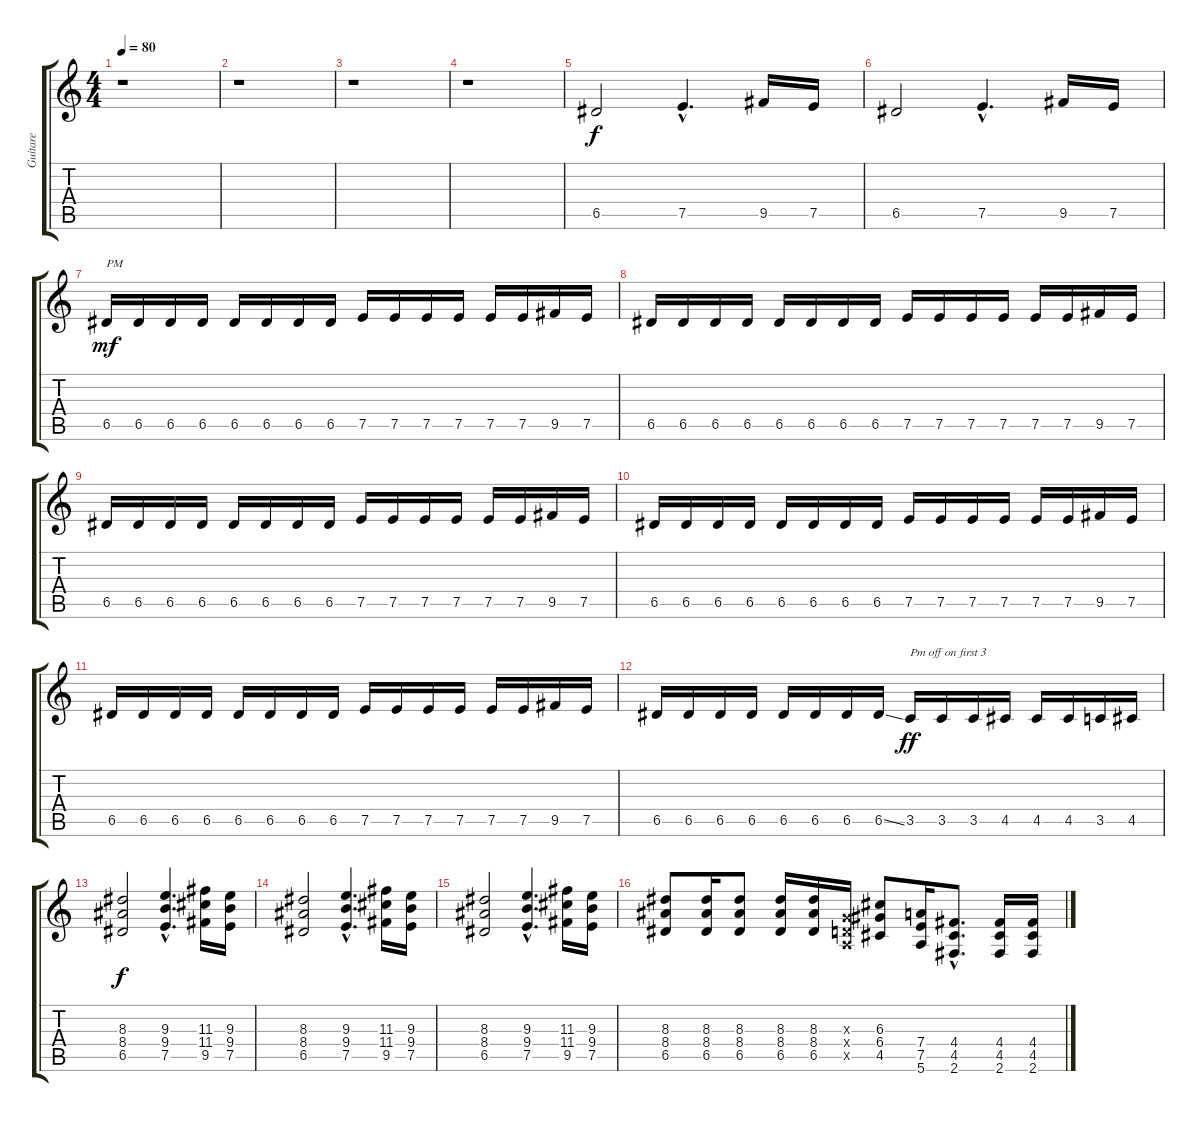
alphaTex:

\track ("Guitare" "Guitare") {instrument distortionguitar}
\staff {score tabs}
\tuning (E4 B3 G3 D3 A2 E2) {hide}
\ts (4 4)
\tempo 80
\clef g2
\ks c
r.1{dy f instrument distortionguitar} |
r.1 |
r.1 |
r.1 |
6.5.2 7.5{hac}.4{d} 9.5.16 7.5.16 |
6.5.2 7.5{hac}.4{d} 9.5.16 7.5.16 |
6.5.16{txt "PM" dy mf} 6.5.16 6.5.16 6.5.16 6.5.16 6.5.16 6.5.16 6.5.16 7.5.16 7.5.16 7.5.16 7.5.16 7.5.16 7.5.16 9.5.16 7.5.16 |
6.5.16 6.5.16 6.5.16 6.5.16 6.5.16 6.5.16 6.5.16 6.5.16 7.5.16 7.5.16 7.5.16 7.5.16 7.5.16 7.5.16 9.5.16 7.5.16 |
6.5.16 6.5.16 6.5.16 6.5.16 6.5.16 6.5.16 6.5.16 6.5.16 7.5.16 7.5.16 7.5.16 7.5.16 7.5.16 7.5.16 9.5.16 7.5.16 |
6.5.16 6.5.16 6.5.16 6.5.16 6.5.16 6.5.16 6.5.16 6.5.16 7.5.16 7.5.16 7.5.16 7.5.16 7.5.16 7.5.16 9.5.16 7.5.16 |
6.5.16 6.5.16 6.5.16 6.5.16 6.5.16 6.5.16 6.5.16 6.5.16 7.5.16 7.5.16 7.5.16 7.5.16 7.5.16 7.5.16 9.5.16 7.5.16 |
6.5.16 6.5.16 6.5.16 6.5.16 6.5.16 6.5.16 6.5.16 6.5{ss}.16 3.5.16{txt "Pm off on first 3" dy ff} 3.5.16 3.5.16 4.5.16 4.5.16 4.5.16 3.5.16 4.5.16 |
(8.3 8.4 6.5).2{dy f} (9.3{hac} 9.4{hac} 7.5{hac}).4{d} (11.3 11.4 9.5).16 (9.3 9.4 7.5).16 |
(8.3 8.4 6.5).2 (9.3{hac} 9.4{hac} 7.5{hac}).4{d} (11.3 11.4 9.5).16 (9.3 9.4 7.5).16 |
(8.3 8.4 6.5).2 (9.3{hac} 9.4{hac} 7.5{hac}).4{d} (11.3 11.4 9.5).16 (9.3 9.4 7.5).16 |
(8.3 8.4 6.5).8 (8.3 8.4 6.5).16 (8.3 8.4 6.5).8 (8.3 8.4 6.5).16 (8.3 8.4 6.5).16 (0.3{x} 0.4{x} 0.5{x}).16 (6.3 6.4 4.5).8 (7.4 7.5 5.6).16 (4.4{hac} 4.5{hac} 2.6{hac}).8{d} (4.4 4.5 2.6).16 (4.4 4.5 2.6).16
